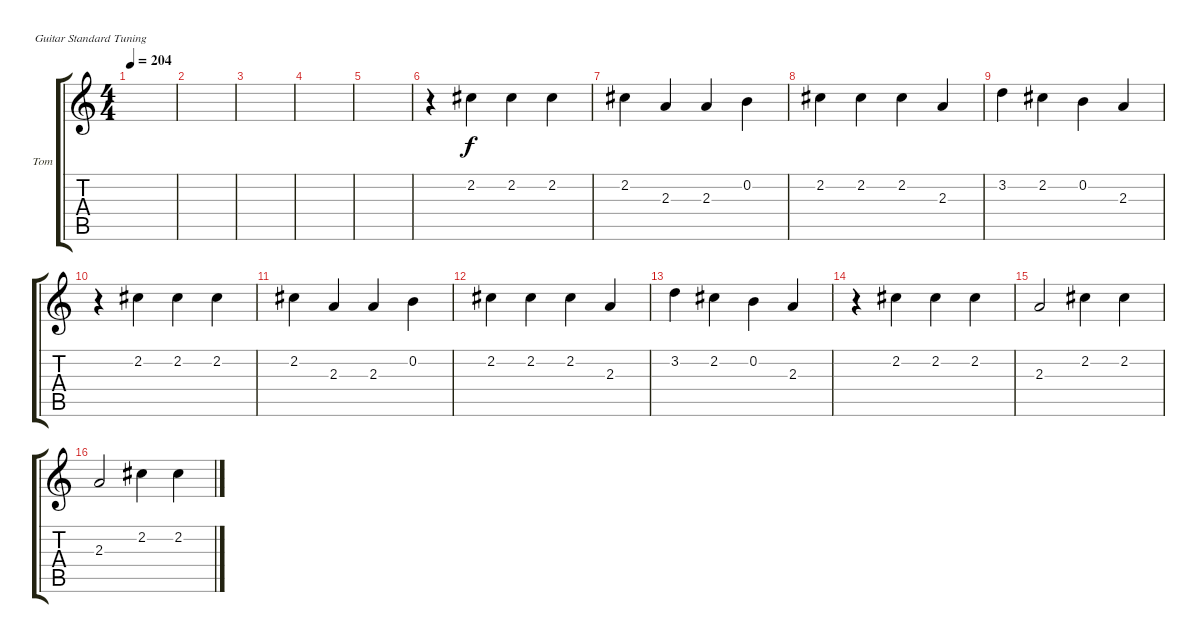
\defaultSystemsLayout 4
\bracketExtendMode groupsimilarinstruments
\firstSystemTrackNameOrientation horizontal
\otherSystemsTrackNameOrientation horizontal
\track ("Tom Delonge (Voice)" "Tom") {instrument overdrivenguitar}
\staff {score tabs}
\tuning (E4 B3 G3 D3 A2 E2)
\ts (4 4)
\tempo 204
\clef g2
\scale
0.333333
\ks c
|
\scale
0.333333 |
\scale
0.333333 |
\scale
0.333333 |
\scale
0.333333 |
\scale
0.333333 r.4 2.2.4 2.2.4 2.2.4 |
\scale
0.333333 2.2.4 2.3.4 2.3.4 0.2.4 |
\scale
0.333333 2.2.4 2.2.4 2.2.4 2.3.4 |
\scale
0.333333 3.2.4 2.2.4 0.2.4 2.3.4 |
\scale
0.333333 r.4 2.2.4 2.2.4 2.2.4 |
\scale
0.333333 2.2.4 2.3.4 2.3.4 0.2.4 |
\scale
0.333333 2.2.4 2.2.4 2.2.4 2.3.4 |
\scale
0.333333 3.2.4 2.2.4 0.2.4 2.3.4 |
\scale
0.333333 r.4 2.2.4 2.2.4 2.2.4 |
\scale
0.333333 2.3.2 2.2.4 2.2.4 |
\scale
0.333333 2.3.2 2.2.4 2.2.4
